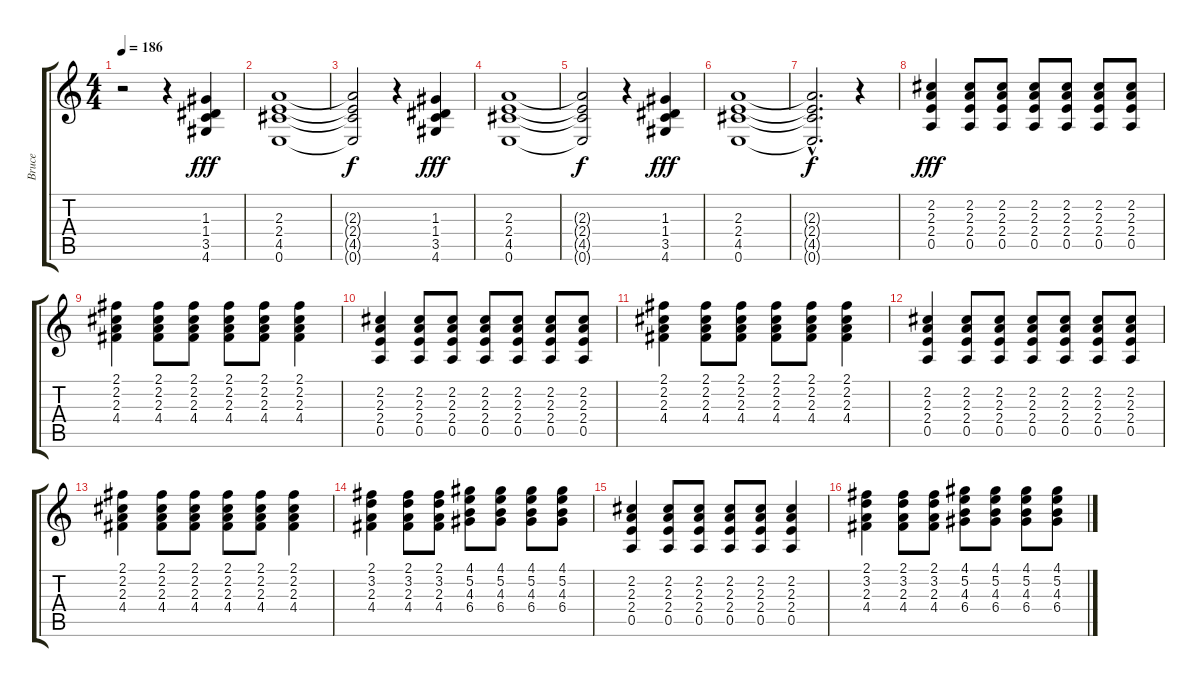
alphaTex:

\track ("Bruce" "Bruce") {instrument acousticguitarsteel}
\staff {score tabs}
\tuning (E4 B3 G3 D3 A2 E2) {hide}
\ts (4 4)
\tempo 186
\clef g2
\ks c
r.2{dy fff instrument acousticguitarsteel} r.4 (1.3 1.4 3.5 4.6).4 |
(2.3 2.4 4.5 0.6).1 |
(2.3{t} 2.4{t} 4.5{t} 0.6{t}).2{dy f} r.4 (1.3 1.4 3.5 4.6).4{dy fff} |
(2.3 2.4 4.5 0.6).1 |
(2.3{t} 2.4{t} 4.5{t} 0.6{t}).2{dy f} r.4 (1.3 1.4 3.5 4.6).4{dy fff} |
(2.3 2.4 4.5 0.6).1 |
(2.3{hac t} 2.4{hac t} 4.5{hac t} 0.6{hac t}).2{d dy f} r.4 |
(2.2 2.3 2.4 0.5).4{dy fff} (2.2 2.3 2.4 0.5).8 (2.2 2.3 2.4 0.5).8 (2.2 2.3 2.4 0.5).8 (2.2 2.3 2.4 0.5).8 (2.2 2.3 2.4 0.5).8 (2.2 2.3 2.4 0.5).8 |
(2.1 2.2 2.3 4.4).4 (2.1 2.2 2.3 4.4).8 (2.1 2.2 2.3 4.4).8 (2.1 2.2 2.3 4.4).8 (2.1 2.2 2.3 4.4).8 (2.1 2.2 2.3 4.4).4 |
(2.2 2.3 2.4 0.5).4 (2.2 2.3 2.4 0.5).8 (2.2 2.3 2.4 0.5).8 (2.2 2.3 2.4 0.5).8 (2.2 2.3 2.4 0.5).8 (2.2 2.3 2.4 0.5).8 (2.2 2.3 2.4 0.5).8 |
(2.1 2.2 2.3 4.4).4 (2.1 2.2 2.3 4.4).8 (2.1 2.2 2.3 4.4).8 (2.1 2.2 2.3 4.4).8 (2.1 2.2 2.3 4.4).8 (2.1 2.2 2.3 4.4).4 |
(2.2 2.3 2.4 0.5).4 (2.2 2.3 2.4 0.5).8 (2.2 2.3 2.4 0.5).8 (2.2 2.3 2.4 0.5).8 (2.2 2.3 2.4 0.5).8 (2.2 2.3 2.4 0.5).8 (2.2 2.3 2.4 0.5).8 |
(2.1 2.2 2.3 4.4).4 (2.1 2.2 2.3 4.4).8 (2.1 2.2 2.3 4.4).8 (2.1 2.2 2.3 4.4).8 (2.1 2.2 2.3 4.4).8 (2.1 2.2 2.3 4.4).4 |
(2.1 3.2 2.3 4.4).4 (2.1 3.2 2.3 4.4).8 (2.1 3.2 2.3 4.4).8 (4.1 5.2 4.3 6.4).8 (4.1 5.2 4.3 6.4).8 (4.1 5.2 4.3 6.4).8 (4.1 5.2 4.3 6.4).8 |
(2.2 2.3 2.4 0.5).4 (2.2 2.3 2.4 0.5).8 (2.2 2.3 2.4 0.5).8 (2.2 2.3 2.4 0.5).8 (2.2 2.3 2.4 0.5).8 (2.2 2.3 2.4 0.5).4 |
(2.1 3.2 2.3 4.4).4 (2.1 3.2 2.3 4.4).8 (2.1 3.2 2.3 4.4).8 (4.1 5.2 4.3 6.4).8 (4.1 5.2 4.3 6.4).8 (4.1 5.2 4.3 6.4).8 (4.1 5.2 4.3 6.4).8
